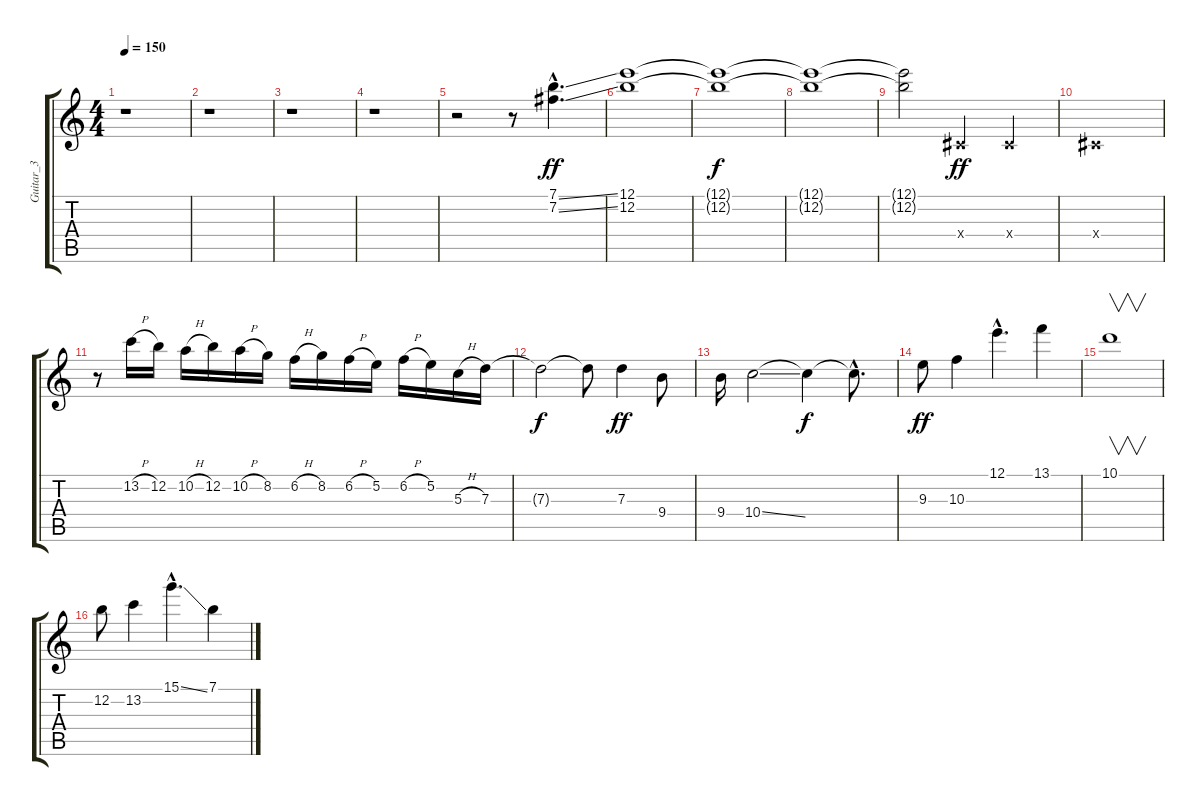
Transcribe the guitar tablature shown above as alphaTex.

\track ("Guitar_3" "Guitar_3") {instrument distortionguitar}
\staff {score tabs}
\tuning (E4 B3 G3 D3 A2 E2) {hide}
\ts (4 4)
\tempo 150
\clef g2
\ks c
r.1{dy ff} |
r.1 |
r.1 |
r.1 |
r.2 r.8 (7.1{ss hac} 7.2{ss hac}).4{d} |
(12.1 12.2).1 |
(12.1{t} 12.2{t}).1{dy f} |
(12.1{t} 12.2{t}).1 |
(12.1{t} 12.2{t}).2 -1.4{x}.4{dy ff} -1.4{x}.4 |
-1.4{x}.1 |
r.8 13.2{h}.16 12.2.16 10.2{h}.16 12.2.16 10.2{h}.16 8.2.16 6.2{h}.16 8.2.16 6.2{h}.16 5.2.16 6.2{h}.16 5.2.16 5.3{h}.16 7.3.16 |
7.3{t}.2{dy f} 7.3{t}.8 7.3.4{dy ff} 9.4.8 |
9.4.16 10.4{ss}.2 10.4{t}.4{dy f} 10.4{hac t}.8{d} |
9.3.8{dy ff} 10.3.4 12.1{hac}.4{d} 13.1.4 |
10.1.1{v} |
12.2.8 13.2.4 15.1{ss hac}.4{d} 7.1.4
